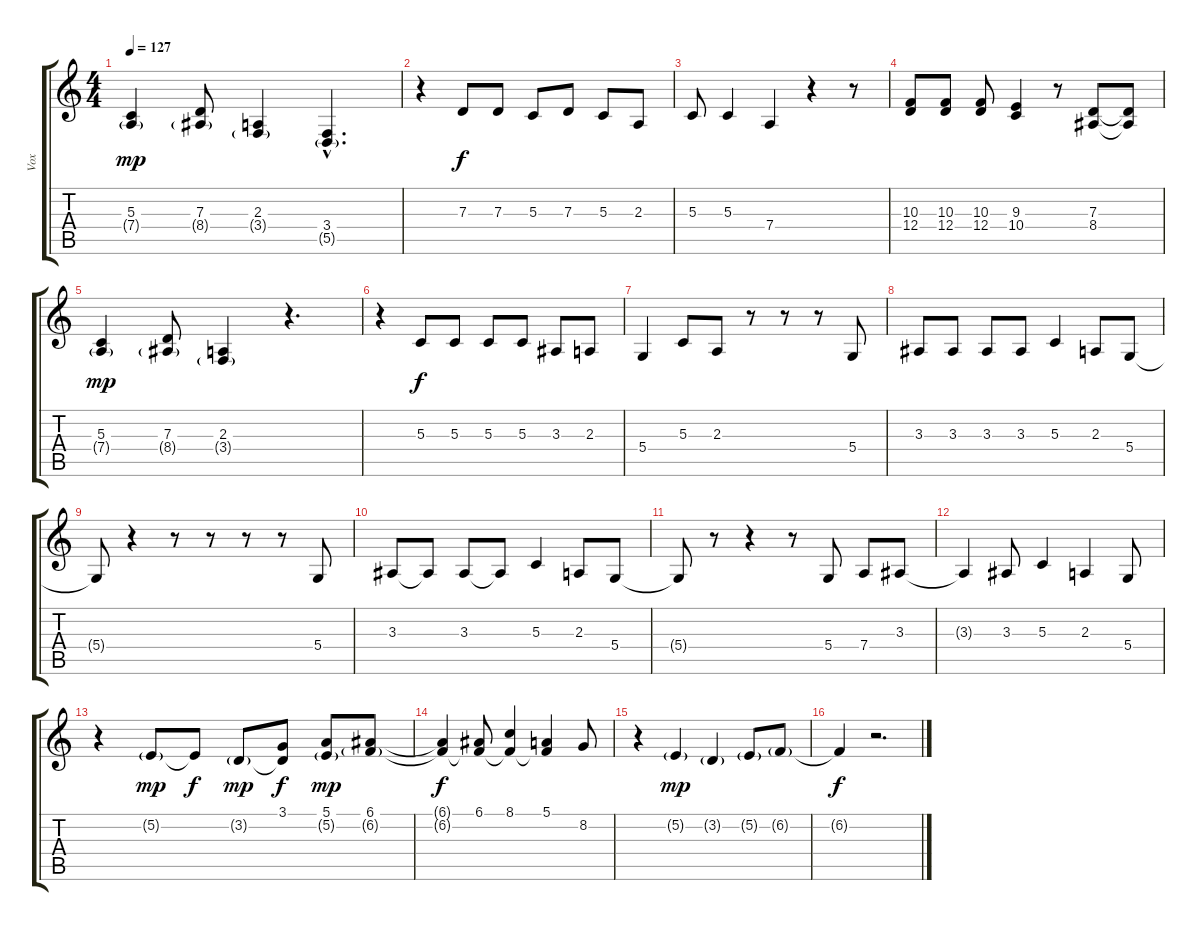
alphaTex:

\track ("Vox" "Vox") {instrument lead6voice}
\staff {score tabs}
\tuning (E4 B3 G3 D3 A2 E2) {hide}
\ts (4 4)
\tempo 127
\clef g2
\ks c
(5.3 7.4{g}).4{dy mp} (7.3 8.4{g}).8 (2.3 3.4{g}).4 (3.4{hac} 5.5{g hac}).4{d} |
r.4 7.3.8{dy f} 7.3.8 5.3.8 7.3.8 5.3.8 2.3.8 |
5.3.8 5.3.4 7.4.4 r.4 r.8 |
(10.3 12.4).8 (10.3 12.4).8 (10.3 12.4).8 (9.3 10.4).4 r.8 (7.3 8.4).8 (7.3{t} 8.4{t}).8 |
(5.3 7.4{g}).4{dy mp} (7.3 8.4{g}).8 (2.3 3.4{g}).4 r.4{d} |
r.4 5.3.8{dy f} 5.3.8 5.3.8 5.3.8 3.3.8 2.3.8 |
5.4.4 5.3.8 2.3.8 r.8 r.8 r.8 5.4.8 |
3.3.8 3.3.8 3.3.8 3.3.8 5.3.4 2.3.8 5.4.8 |
5.4{t}.8 r.4 r.8 r.8 r.8 r.8 5.4.8 |
3.3.8 3.3{t}.8 3.3.8 3.3{t}.8 5.3.4 2.3.8 5.4.8 |
5.4{t}.8 r.8 r.4 r.8 5.4.8 7.4.8 3.3.8 |
3.3{t}.4 3.3.8 5.3.4 2.3.4 5.4.8 |
r.4 5.2{g}.8{dy mp} 5.2{t}.8{dy f} 3.2{g}.8{dy mp} (3.1 3.2{t}).8{dy f} (5.1 5.2{g}).8{dy mp} (6.1 6.2{g}).8 |
(6.1{t} 6.2{t}).4{dy f} (6.1 6.2{t}).8 (8.1 6.2{t}).4 (5.1 6.2{t}).4 8.2.8 |
r.4 5.2{g}.4{dy mp} 3.2{g}.4 5.2{g}.8 6.2{g}.8 |
6.2{t}.4{dy f} r.2{d}
